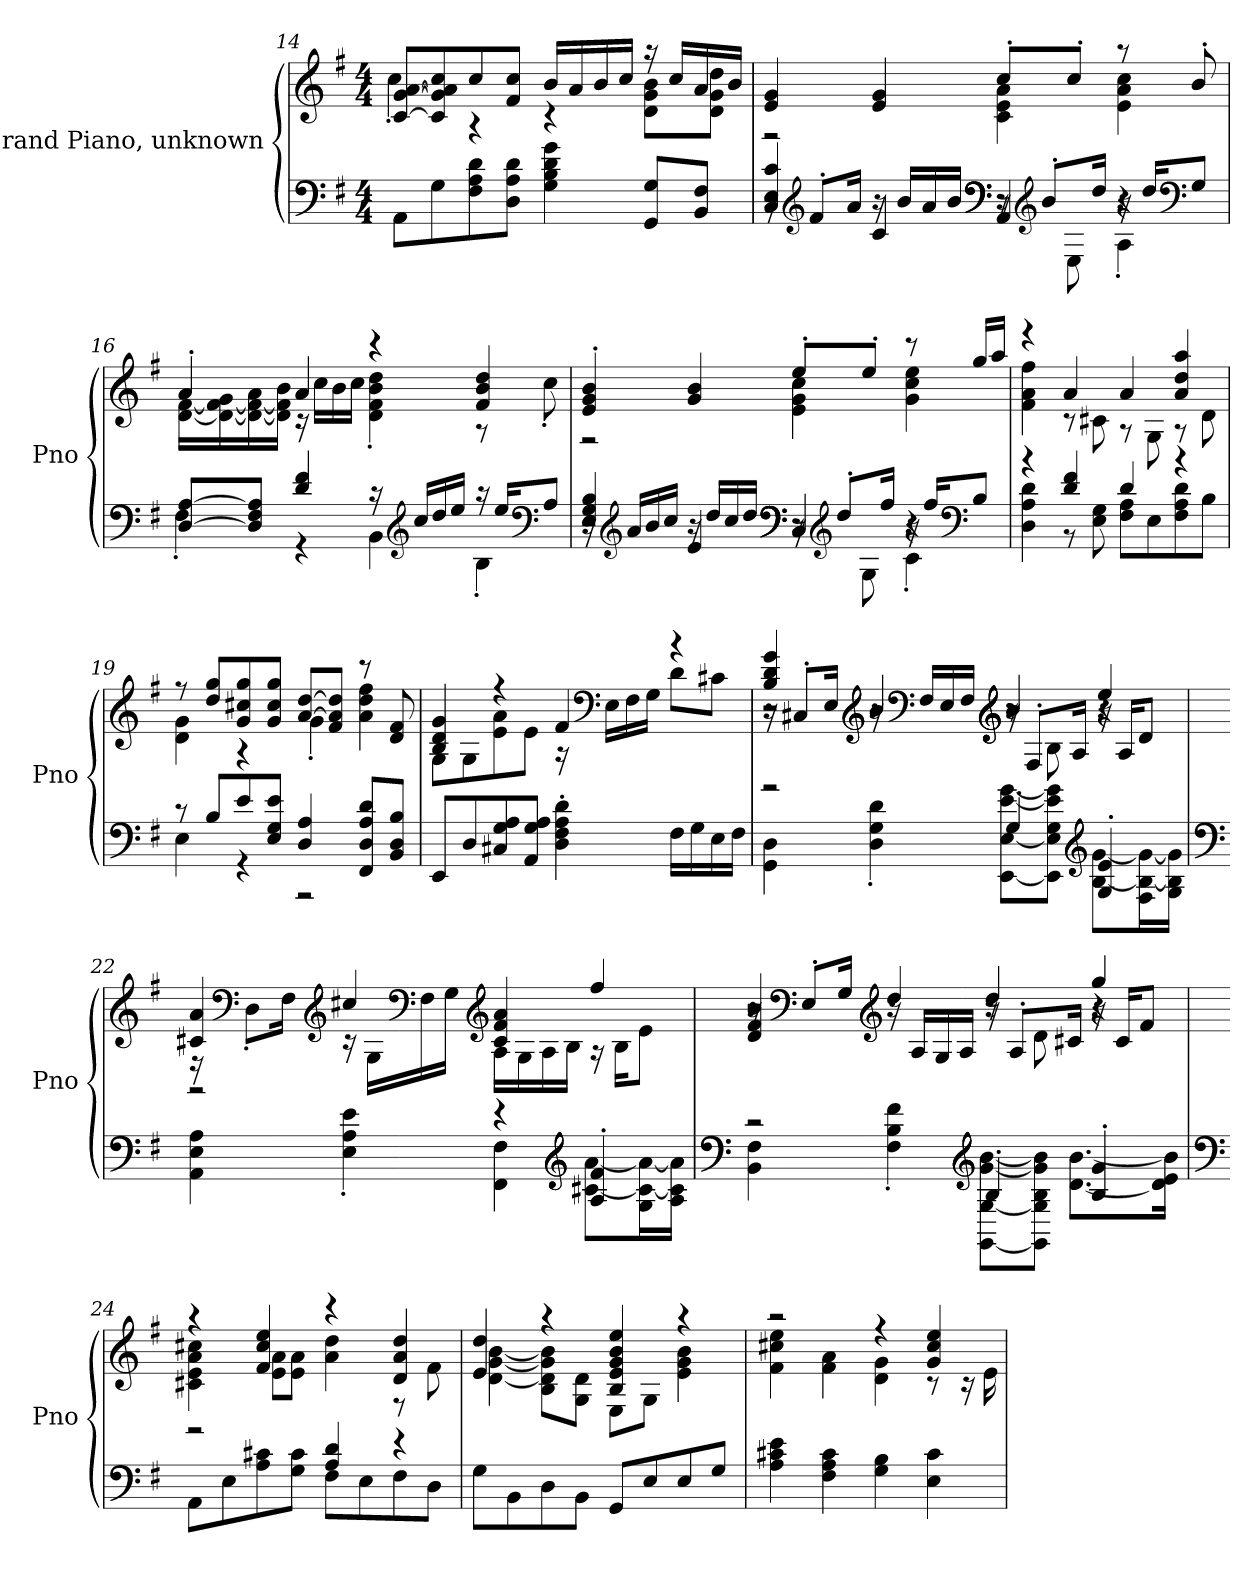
**kern	**kern
*part1	*part1
*staff2	*staff1
*I"Grand Piano, unknown	*
*I'Pno	*
*clefF4	*clefG2
*k[f#]	*k[f#]
*M4/4	*M4/4
=14	=14
*	*^
8AA\L	[8c/ [8g/ [8a/L	4cc'\
8G\	8c/] 8g/] 8a/] 8cc/	.
8F#\ 8A\ 8d\	8cc/	4r
8D\ 8A\ 8d\J	8f#/ 8cc/J	.
4G\ 4B\ 4d\ 4g\	16b/LL	4r
.	16a/	.
.	16b/	.
.	16cc/JJ	.
8GG/ 8G/L	16r	8d\ 8g\ 8b\L
.	16cc/LL	.
8BB/ 8F#/J	16a/	8d\ 8g\ 8dd\J
.	16b/JJ	.
!!LO:PB:g=z	!!
=15	=15	=15
*^	*	*
*	*^	*	*
16r	2r	4C/ 4E/ 4c/	4e/ 4g/	2r
*clefG2	*	*	*	*
8f#'/L	.	.	.	.
16a/Jk	.	.	.	.
16r	.	4c/	4e/ 4g/	.
16b/LL	.	.	.	.
16a/	.	.	.	.
16b/JJ	.	.	.	.
*clefF4	*	*	*	*
16r	8r	4AA/	8cc'/L	4c\ 4e\ 4a\
*clefG2	*	*	*	*
8b'/L	.	.	.	.
.	8E\	.	8cc'/J	.
16dd/Jk	.	.	.	.
16r	4A'\	4r	8r	4e\ 4a\ 4cc\
16dd/KL	.	.	.	.
*clefF4	*	*	*	*
8G/J	.	.	8b'/	.
*	*v	*v	*	*
=16	=16	=16	=16
[8D/ [8A/L	4F#'\	4a'/	[16d\ [16f#\LL
.	.	.	16d\_ 16f#\_ 16g\
8D/] 8F#/ 8A/]J	.	.	16d\_ 16f#\_ 16a\
.	.	.	16d\] 16f#\] 16b\JJ
4d/ 4f#/	4r	4a/	16r
.	.	.	16cc\LL
.	.	.	16b\
.	.	.	16cc\JJ
16r	4BB\	4r	4d\' 4f#\' 4b\' 4dd\'
*clefG2	*	*	*
16cc/LL	.	.	.
16dd/	.	.	.
16ee/JJ	.	.	.
16r	4B'\	4f#/ 4b/ 4dd/	8r
16ee/KL	.	.	.
*clefF4	*	*	*
8A/J	.	.	8cc'\
!!LO:LB:g=z	!!
=17	=17	=17	=17
*	*^	*	*
16r	2r	4E/ 4G/ 4B/	4e/' 4g/' 4b/'	2r
*clefG2	*	*	*	*
16a/LL	.	.	.	.
16b/	.	.	.	.
16cc/JJ	.	.	.	.
16r	.	4e/	4g/ 4b/	.
16dd/LL	.	.	.	.
16cc/	.	.	.	.
16dd/JJ	.	.	.	.
*clefF4	*	*	*	*
16r	8r	4C/	8ee'/L	4e\ 4g\ 4cc\
*clefG2	*	*	*	*
8dd'/L	.	.	.	.
.	8G\	.	8ee'/J	.
16ff#/Jk	.	.	.	.
16r	4c'\	4r	8r	4g\ 4cc\ 4ee\
16ff#/KL	.	.	.	.
*clefF4	*	*	*	*
8B/J	.	.	16gg/LL	.
.	.	.	16aa/JJ	.
*	*v	*v	*	*
=18	=18	=18	=18
4r	4D\ 4A\ 4d\	4r	4f#\ 4a\ 4ff#\
4d/ 4f#/	8r	4a/	8r
.	8E\ 8G\	.	8c#X\
4d/	8F#\ 8A\L	4a/	8r
.	8E\	.	8G\
4r	8F#\ 8A\ 8d\	4a/ 4dd/ 4aa/	8r
.	8B\J	.	8d\
=19	=19	=19	=19
8r	4E\	8r	4d\ 4g\
8B/L	.	8dd/ 8gg/L	.
8e/	4r	8g/ 8cc#X/ 8gg/	4r
8E/ 8G/ 8e/J	.	8g/ 8cc#/ 8gg/J	.
4D/ 4A/	2r	[8a/ [8dd/L	4g'\
.	.	8f#/ 8a/] 8dd/]J	.
8FF#/ 8D/ 8A/ 8d/L	.	8r	4a\ 4dd\ 4ff#\
8BB/ 8D/ 8B/J	.	8d/ 8f#/	.
*v	*v	*	*
!!LO:LB:g=z	!!
=20	=20	=20
8EE/L	4B/ 4d/ 4g/	8G\L
8D/	.	8G\
8C#X/ 8G/ 8A/	4r	8e\ 8a\
8AA/ 8G/ 8A/J	.	8e\J
4D\' 4F#\' 4A\' 4d\'	4f#/	16r
*	*clefF4	*
.	.	16E\LL
.	.	16F#\
.	.	16G\JJ
16F#\LL	4r	8d\L
16G\	.	.
16E\	.	8c#X\J
16F#\JJ	.	.
=21	=21	=21
*^	*	*^
2r	4GG\ 4D\	4B/ 4d/ 4g/	2r	16r
.	.	.	.	8C#X'/L
.	.	.	.	16E/Jk
*	*	*clefG2	*	*
.	4D\' 4G\' 4d\'	4b/	.	16r
*	*	*clefF4	*	*
.	.	.	.	16F#/LL
.	.	.	.	16E/
.	.	.	.	16F#/JJ
*	*	*clefG2	*	*
4G'/	[8EE\ [8E\ [8e\ [8g\L	4b/	8r	16r
.	.	.	.	8F#'/L
.	8EE\] 8E\] 8G\ 8e\] 8g\]J	.	8B\	.
.	.	.	.	16A/Jk
*clefG2	*	*	*	*
4G/' 4e/'	[8B\ [8g\L	4ee/	4r	16r
.	.	.	.	16A/KL
.	16F#\ 16B\_ 16g\_L	.	.	8d/J
.	16G\ 16B\] 16g\]JJ	.	.	.
*	*	*v	*v	*v
!!LO:LB:g=z
=22	=22	=22
*clefF4	*	*
*	*	*^
2r	4AA\ 4E\ 4A\	4c#X/ 4a/	16r
*	*	*clefF4	*
.	.	.	8D'\L
.	.	.	16F#\Jk
*	*	*clefG2	*
.	4E\' 4A\' 4e\'	4cc#X/	16r
.	.	.	16G\LL
*	*	*clefF4	*
.	.	.	16F#\
.	.	.	16G\JJ
*	*	*clefG2	*
4r	4FF#\ 4F#\	4c#/ 4f#/ 4a/	16A\LL
.	.	.	16G\
.	.	.	16A\
.	.	.	16B\JJ
*clefG2	*	*	*
4A/' 4f#/'	[8c#X\ [8a\L	4ff#/	16r
.	.	.	16B\KL
.	16G\ 16c#\_ 16a\_L	.	8e\J
.	16A\ 16c#\] 16a\]JJ	.	.
*	*	*v	*v
!!LO:LB:g=z
=23	=23	=23
*clefF4	*	*
*	*	*^
*	*	*	*^
2r	4BB\ 4F#\	4d/ 4f#/ 4b/	2r	16r
*	*	*clefF4	*	*
.	.	.	.	8E'/L
.	.	.	.	16G/Jk
*	*	*clefG2	*	*
.	4F#\' 4B\' 4f#\'	4dd/	.	16r
.	.	.	.	16A/LL
.	.	.	.	16G/
.	.	.	.	16A/JJ
*clefG2	*	*	*	*
4B'/	[8GG\ [8G\ [8g\ [8b\L	4dd/	8r	16r
.	.	.	.	8A'/L
.	8GG\] 8G\] 8B\ 8g\] 8b\]J	.	8d\	.
.	.	.	.	16c#X/Jk
4B/' 4g/'	[8.d\ [8.b\L	4gg/	4r	16r
.	.	.	.	16c#/KL
.	.	.	.	8f#/J
.	16d\] 16e\ 16b\]Jk	.	.	.
*	*	*v	*v	*v
=24	=24	=24
*clefF4	*	*
*	*	*^
2r	8AA\L	4r	4c#X\ 4e\ 4a\ 4cc#X\
.	8E\	.	.
.	8A\ 8c#X\	4f#/ 4cc#/ 4ee/	8e\ 8a\L
.	8G\ 8c#\J	.	8e\ 8a\J
4A/ 4d/	8F#\L	4r	4a\ 4dd\
.	8E\	.	.
4r	8F#\	4d/ 4a/ 4dd/	8r
.	8D\J	.	8f#\
*v	*v	*	*
=25	=25	=25
8G\L	4e/ 4dd/	[4d\ [4g\ [4b\
8BB\	.	.
8D\	4r	8B\ 8d\] 8g\] 8b\]L
8BB\J	.	8G\ 8d\J
8GG/L	4B/ 4e/ 4g/ 4b/ 4ee/	8E\L
8E/	.	8G\J
8E/	4r	4e\ 4g\ 4b\
8G/J	.	.
!!LO:PB:g=z	!!
=26	=26	=26
4A\ 4c#X\ 4e\	2r	4f#\ 4cc#X\ 4ee\
4F#\ 4A\ 4c#\	.	4f#\ 4a\
4G\ 4B\	4r	4d\ 4g\
4E\ 4c#\	4g/ 4cc#/ 4ee/	8r
.	.	16r
.	.	16e\
*	*v	*v
=	=
*-	*-
